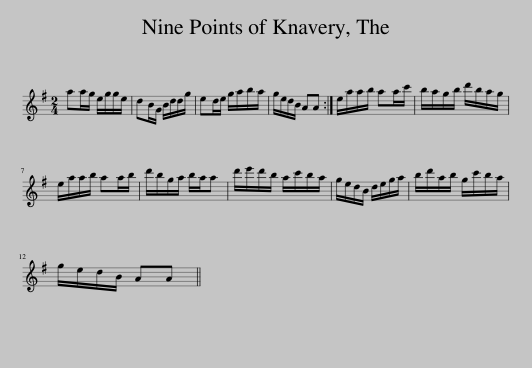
X:1
L:1/8
M:2/4
I:linebreak $
K:G
V:1 treble
V:1
 aa/g/ e/g/g/e/ | dB/G/ B/d/d/g/ | ed/e/ g/a/b/a/ | g/e/d/B/ AA :| e/a/a/b/ aa/c'/ | %5
 b/a/g/b/ d'/b/a/g/ |$ e/a/a/b/ aa/b/ | d'/b/g/a/ b/a/a | d'/e'/d'/b/ a/c'/b/a/ | g/e/d/B/ d/e/g/a/ | %10
 b/d'/a/b/ g/c'/b/a/ |$ g/e/d/B/ AA || %12
